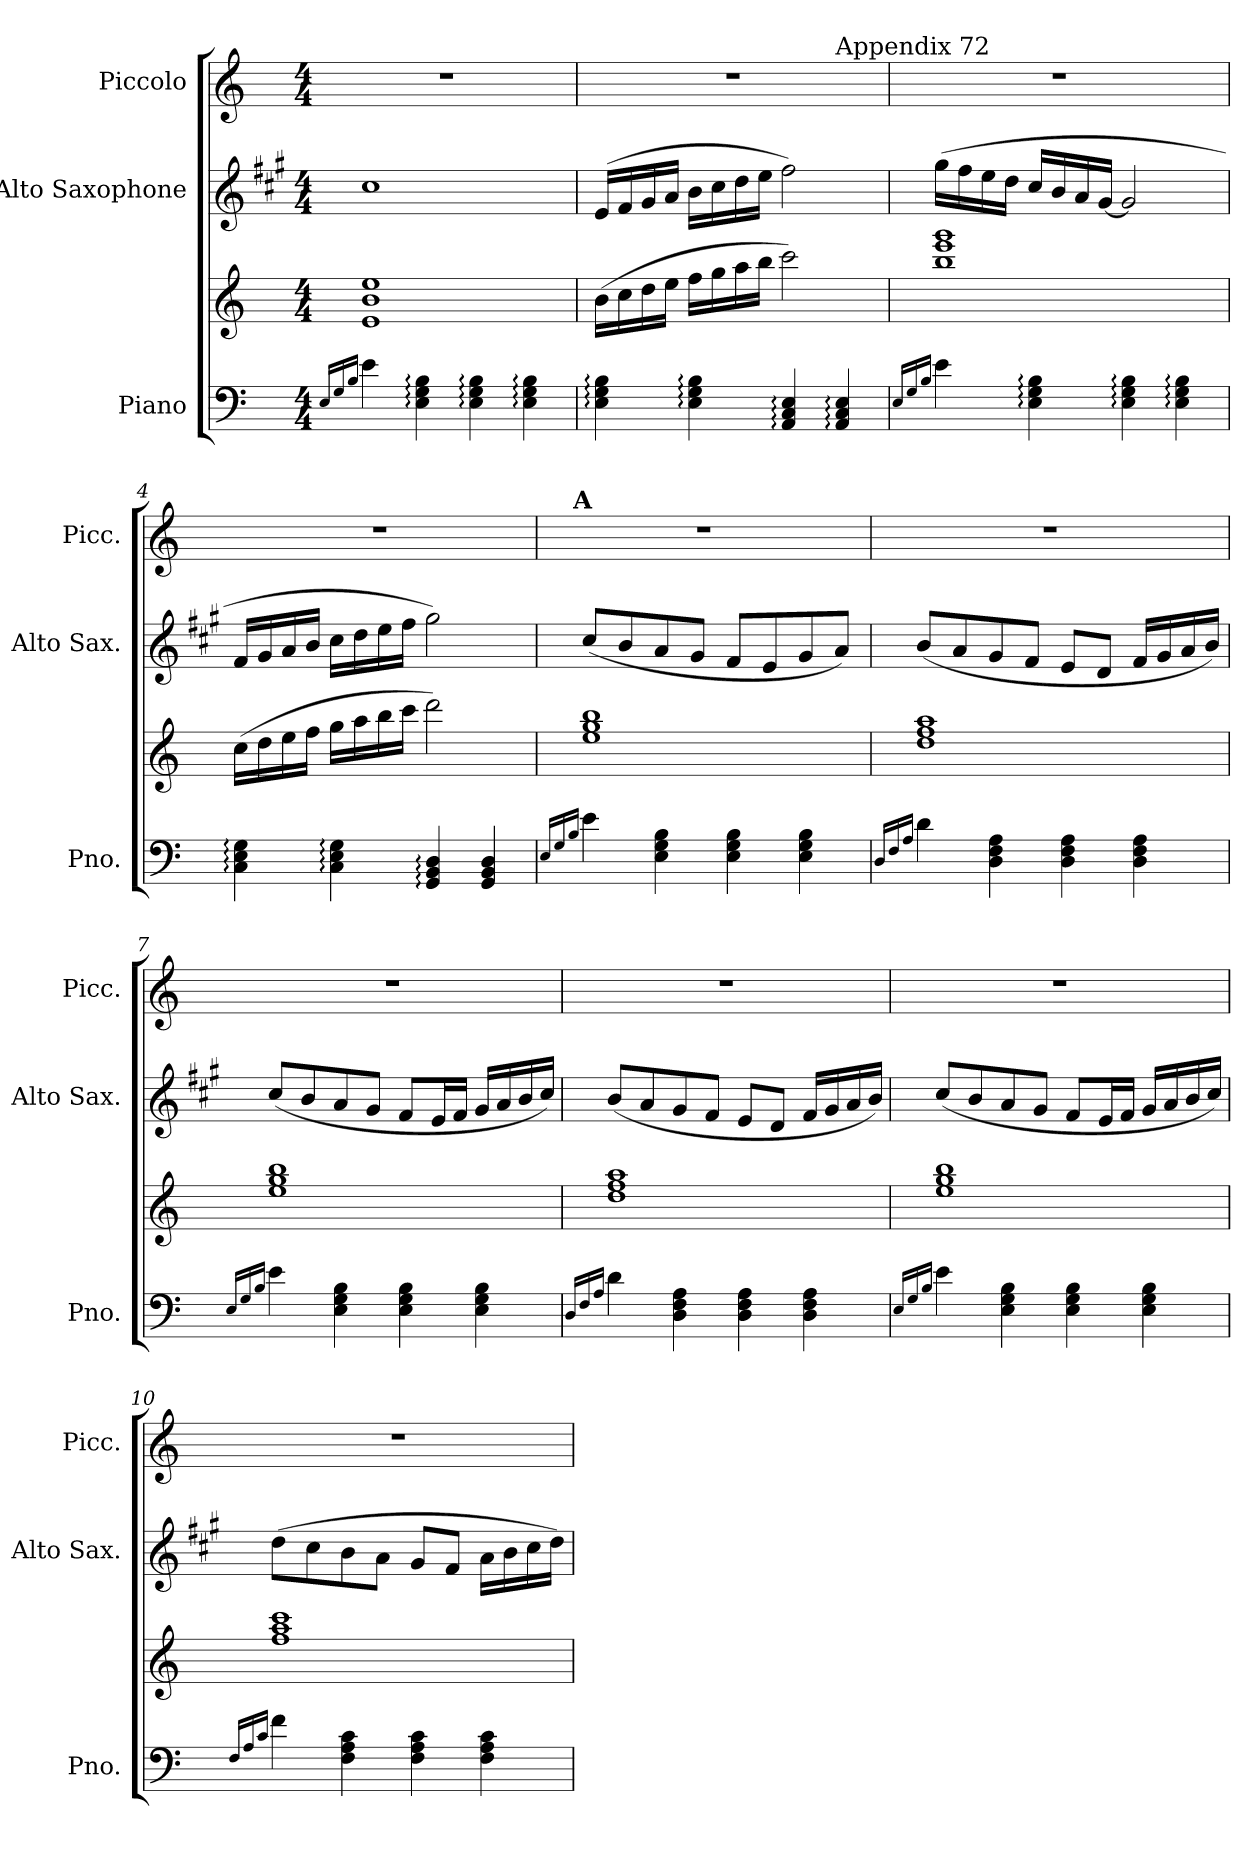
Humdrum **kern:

**kern	**kern	**kern	**kern
*part3	*part3	*part2	*part1
*staff4	*staff3	*staff2	*staff1
*I"Piano	*	*I"Alto Saxophone	*I"Piccolo
*I'Pno.	*	*I'Alto Sax.	*I'Picc.
!!LO:PB:g=z
*clefF4	*clefG2	*clefG2	*clefG2
*	*	*ITrd5c9	*ITrd-7c-12
*k[]	*k[]	*k[]	*k[]
*C:	*C:	*C:	*C:
*M4/4	*M4/4	*M4/4	*M4/4
*MM120	*MM120	*MM120	*MM120
=1	=1	=1	=1
16qEi/LL	.	.	.
16qGi/	.	.	.
16qBi/JJ	.	.	.
4ei\	1ei 1bi 1eei	1ei	1r
4Ei\: 4Gi: 4Bi:	.	.	.
4Ei\: 4Gi: 4Bi:	.	.	.
4Ei\: 4Gi: 4Bi:	.	.	.
=2	=2	=2	=2
*	*	*	*^
4Ei\: 4Gi: 4Bi:	(16bi\LL	(16Gi/LL	1r	2.ryy
.	16cci\	16Ai/	.	.
.	16ddi\	16Bi/	.	.
.	16eei\JJ	16ci/JJ	.	.
4Ei\: 4Gi: 4Bi:	16ffi\LL	16di\LL	.	.
.	16ggi\	16ei\	.	.
.	16aai\	16fi\	.	.
.	16bbi\JJ	16gi\JJ	.	.
4AAi/: 4Ci: 4Ei:	2ccci\)	2ai\)	.	.
!	!	!	!	!LO:TX:a:t=Appendix 72
4AAi/: 4Ci: 4Ei:	.	.	.	4ryy
*	*	*	*v	*v
=3	=3	=3	=3
16qEi/LL	.	.	.
16qGi/	.	.	.
16qBi/JJ	.	.	.
4ei\	1bbi 1eeei 1gggi	(16bi\LL	1r
.	.	16ai\	.
.	.	16gi\	.
.	.	16fi\JJ	.
4Ei\: 4Gi: 4Bi:	.	16ei/LL	.
.	.	16di/	.
.	.	16ci/	.
.	.	[16Bi/JJ	.
4Ei\: 4Gi: 4Bi:	.	2Bi/]	.
4Ei\: 4Gi: 4Bi:	.	.	.
=4	=4	=4	=4
4Ci\: 4Ei: 4Gi:	(16cci\LL	16Ai/LL	1r
.	16ddi\	16Bi/	.
.	16eei\	16ci/	.
.	16ffi\JJ	16di/JJ	.
4Ci\: 4Ei: 4Gi:	16ggi\LL	16ei\LL	.
.	16aai\	16fi\	.
.	16bbi\	16gi\	.
.	16ccci\JJ	16ai\JJ	.
4GGi/: 4BBi: 4Di:	2dddi\)	2bi\)	.
4GGi/ 4BBi 4Di	.	.	.
=5	=5	=5	=5
16qEi/LL	.	.	.
16qGi/	.	.	.
16qBi/JJ	.	.	.
!	!	!	!LO:TX:a:B:cj:t=A
4ei\	1eei 1ggi 1bbi	(8ei/L	1r
.	.	8di/	.
4Ei\ 4Gi 4Bi	.	8ci/	.
.	.	8Bi/J	.
4Ei\ 4Gi 4Bi	.	8Ai/L	.
.	.	8Gi/	.
4Ei\ 4Gi 4Bi	.	8Bi/	.
.	.	8ci/J)	.
!!LO:LB:g=z
=6	=6	=6	=6
16qDi/LL	.	.	.
16qFi/	.	.	.
16qAi/JJ	.	.	.
4di\	1ddi 1ffi 1aai	(8di/L	1r
.	.	8ci/	.
4Di\ 4Fi 4Ai	.	8Bi/	.
.	.	8Ai/J	.
4Di\ 4Fi 4Ai	.	8Gi/L	.
.	.	8Fi/J	.
4Di\ 4Fi 4Ai	.	16Ai/LL	.
.	.	16Bi/	.
.	.	16ci/	.
.	.	16di/JJ)	.
=7	=7	=7	=7
16qEi/LL	.	.	.
16qGi/	.	.	.
16qBi/JJ	.	.	.
4ei\	1eei 1ggi 1bbi	(8ei/L	1r
.	.	8di/	.
4Ei\ 4Gi 4Bi	.	8ci/	.
.	.	8Bi/J	.
4Ei\ 4Gi 4Bi	.	8Ai/L	.
.	.	16Gi/L	.
.	.	16Ai/JJ	.
4Ei\ 4Gi 4Bi	.	16Bi/LL	.
.	.	16ci/	.
.	.	16di/	.
.	.	16ei/JJ)	.
=8	=8	=8	=8
16qDi/LL	.	.	.
16qFi/	.	.	.
16qAi/JJ	.	.	.
4di\	1ddi 1ffi 1aai	(8di/L	1r
.	.	8ci/	.
4Di\ 4Fi 4Ai	.	8Bi/	.
.	.	8Ai/J	.
4Di\ 4Fi 4Ai	.	8Gi/L	.
.	.	8Fi/J	.
4Di\ 4Fi 4Ai	.	16Ai/LL	.
.	.	16Bi/	.
.	.	16ci/	.
.	.	16di/JJ)	.
=9	=9	=9	=9
16qEi/LL	.	.	.
16qGi/	.	.	.
16qBi/JJ	.	.	.
4ei\	1eei 1ggi 1bbi	(8ei/L	1r
.	.	8di/	.
4Ei\ 4Gi 4Bi	.	8ci/	.
.	.	8Bi/J	.
4Ei\ 4Gi 4Bi	.	8Ai/L	.
.	.	16Gi/L	.
.	.	16Ai/JJ	.
4Ei\ 4Gi 4Bi	.	16Bi/LL	.
.	.	16ci/	.
.	.	16di/	.
.	.	16ei/JJ)	.
!!LO:LB:g=z
=10	=10	=10	=10
16qFi/LL	.	.	.
16qAi/	.	.	.
16qci/JJ	.	.	.
4fi\	1ffi 1aai 1ccci	(8fi\L	1r
.	.	8ei\	.
4Fi\ 4Ai 4ci	.	8di\	.
.	.	8ci\J	.
4Fi\ 4Ai 4ci	.	8Bi/L	.
.	.	8Ai/J	.
4Fi\ 4Ai 4ci	.	16ci\LL	.
.	.	16di\	.
.	.	16ei\	.
.	.	16fi\JJ)	.
=	=	=	=
*-	*-	*-	*-
